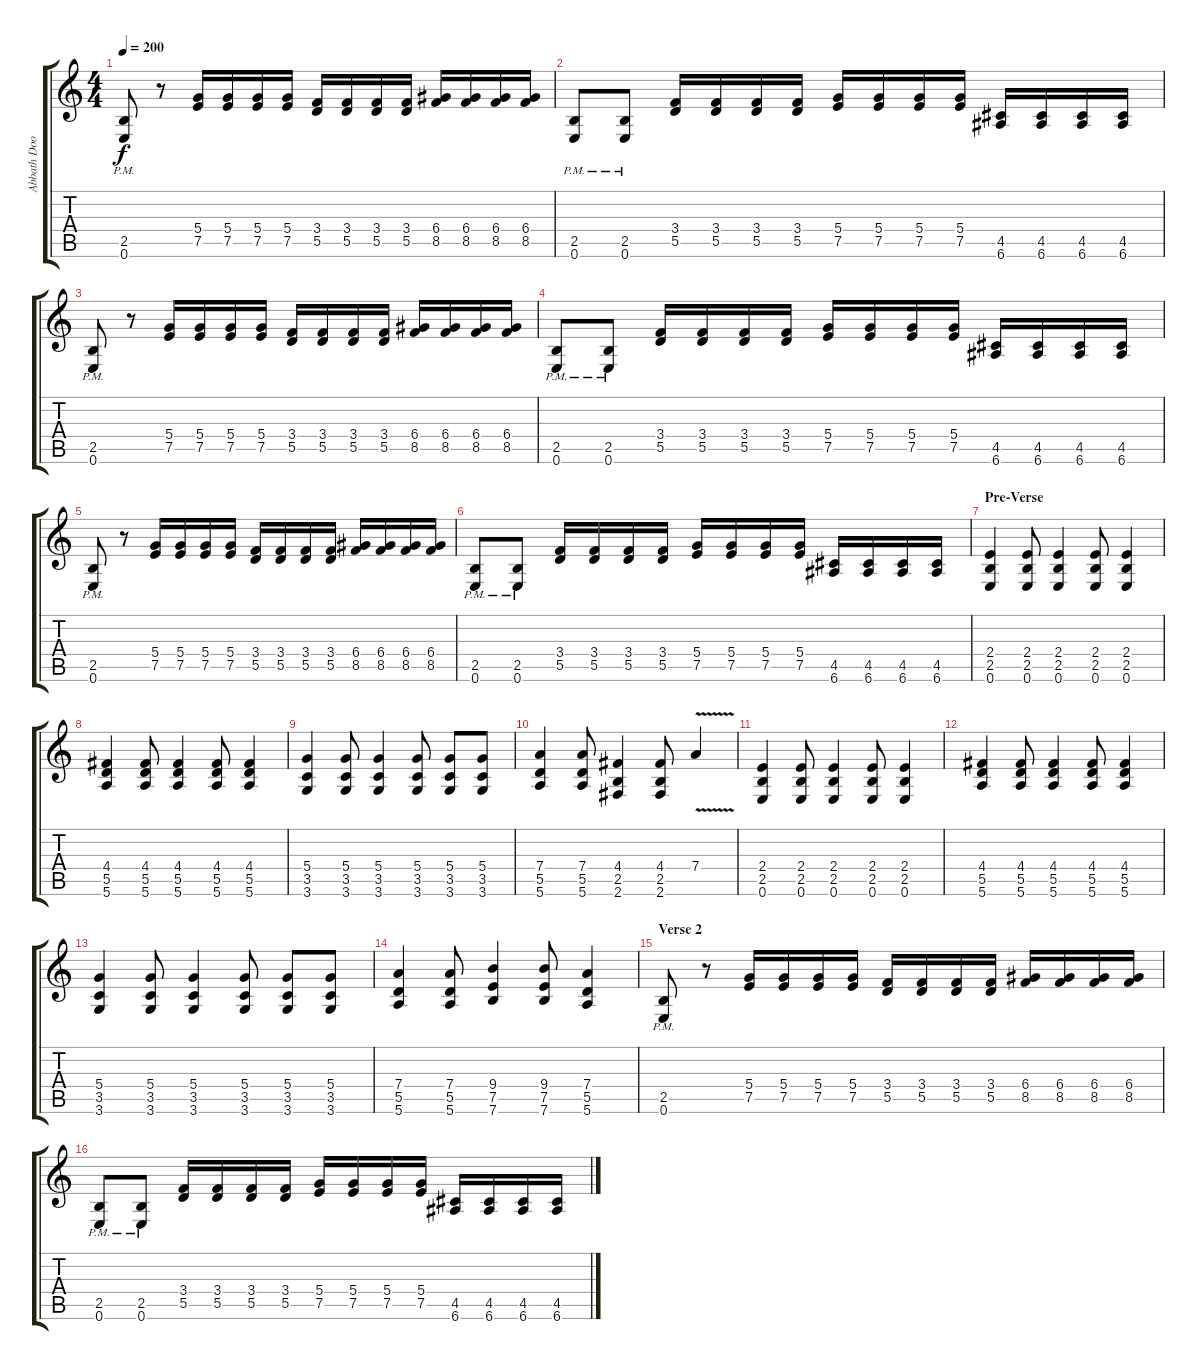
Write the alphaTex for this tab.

\track ("Abbath Doom Occulta (Guitar)" "Abbath Doo") {instrument distortionguitar}
\staff {score tabs}
\tuning (E4 B3 G3 D3 A2 E2) {hide}
\ts (4 4)
\tempo 200
\clef g2
\ks c
(2.5{pm} 0.6{pm}).8{dy f} r.8 (5.4 7.5).16 (5.4 7.5).16 (5.4 7.5).16 (5.4 7.5).16 (3.4 5.5).16 (3.4 5.5).16 (3.4 5.5).16 (3.4 5.5).16 (6.4 8.5).16 (6.4 8.5).16 (6.4 8.5).16 (6.4 8.5).16 |
(2.5{pm} 0.6{pm}).8 (2.5{pm} 0.6{pm}).8 (3.4 5.5).16 (3.4 5.5).16 (3.4 5.5).16 (3.4 5.5).16 (5.4 7.5).16 (5.4 7.5).16 (5.4 7.5).16 (5.4 7.5).16 (4.5 6.6).16 (4.5 6.6).16 (4.5 6.6).16 (4.5 6.6).16 |
(2.5{pm} 0.6{pm}).8 r.8 (5.4 7.5).16 (5.4 7.5).16 (5.4 7.5).16 (5.4 7.5).16 (3.4 5.5).16 (3.4 5.5).16 (3.4 5.5).16 (3.4 5.5).16 (6.4 8.5).16 (6.4 8.5).16 (6.4 8.5).16 (6.4 8.5).16 |
(2.5{pm} 0.6{pm}).8 (2.5{pm} 0.6{pm}).8 (3.4 5.5).16 (3.4 5.5).16 (3.4 5.5).16 (3.4 5.5).16 (5.4 7.5).16 (5.4 7.5).16 (5.4 7.5).16 (5.4 7.5).16 (4.5 6.6).16 (4.5 6.6).16 (4.5 6.6).16 (4.5 6.6).16 |
(2.5{pm} 0.6{pm}).8 r.8 (5.4 7.5).16 (5.4 7.5).16 (5.4 7.5).16 (5.4 7.5).16 (3.4 5.5).16 (3.4 5.5).16 (3.4 5.5).16 (3.4 5.5).16 (6.4 8.5).16 (6.4 8.5).16 (6.4 8.5).16 (6.4 8.5).16 |
(2.5{pm} 0.6{pm}).8 (2.5{pm} 0.6{pm}).8 (3.4 5.5).16 (3.4 5.5).16 (3.4 5.5).16 (3.4 5.5).16 (5.4 7.5).16 (5.4 7.5).16 (5.4 7.5).16 (5.4 7.5).16 (4.5 6.6).16 (4.5 6.6).16 (4.5 6.6).16 (4.5 6.6).16 |
\section ("" "Pre-Verse")
(2.4 2.5 0.6).4 (2.4 2.5 0.6).8 (2.4 2.5 0.6).4 (2.4 2.5 0.6).8 (2.4 2.5 0.6).4 |
(4.4 5.5 5.6).4 (4.4 5.5 5.6).8 (4.4 5.5 5.6).4 (4.4 5.5 5.6).8 (4.4 5.5 5.6).4 |
(5.4 3.5 3.6).4 (5.4 3.5 3.6).8 (5.4 3.5 3.6).4 (5.4 3.5 3.6).8 (5.4 3.5 3.6).8 (5.4 3.5 3.6).8 |
(7.4 5.5 5.6).4 (7.4 5.5 5.6).8 (4.4 2.5 2.6).4 (4.4 2.5 2.6).8 7.4{v}.4{instrument guitarharmonics} |
(2.4 2.5 0.6).4{instrument distortionguitar} (2.4 2.5 0.6).8 (2.4 2.5 0.6).4 (2.4 2.5 0.6).8 (2.4 2.5 0.6).4 |
(4.4 5.5 5.6).4 (4.4 5.5 5.6).8 (4.4 5.5 5.6).4 (4.4 5.5 5.6).8 (4.4 5.5 5.6).4 |
(5.4 3.5 3.6).4 (5.4 3.5 3.6).8 (5.4 3.5 3.6).4 (5.4 3.5 3.6).8 (5.4 3.5 3.6).8 (5.4 3.5 3.6).8 |
(7.4 5.5 5.6).4 (7.4 5.5 5.6).8 (9.4 7.5 7.6).4 (9.4 7.5 7.6).8 (7.4 5.5 5.6).4 |
\section ("" "Verse 2")
(2.5{pm} 0.6{pm}).8 r.8 (5.4 7.5).16 (5.4 7.5).16 (5.4 7.5).16 (5.4 7.5).16 (3.4 5.5).16 (3.4 5.5).16 (3.4 5.5).16 (3.4 5.5).16 (6.4 8.5).16 (6.4 8.5).16 (6.4 8.5).16 (6.4 8.5).16 |
(2.5{pm} 0.6{pm}).8 (2.5{pm} 0.6{pm}).8 (3.4 5.5).16 (3.4 5.5).16 (3.4 5.5).16 (3.4 5.5).16 (5.4 7.5).16 (5.4 7.5).16 (5.4 7.5).16 (5.4 7.5).16 (4.5 6.6).16 (4.5 6.6).16 (4.5 6.6).16 (4.5 6.6).16
